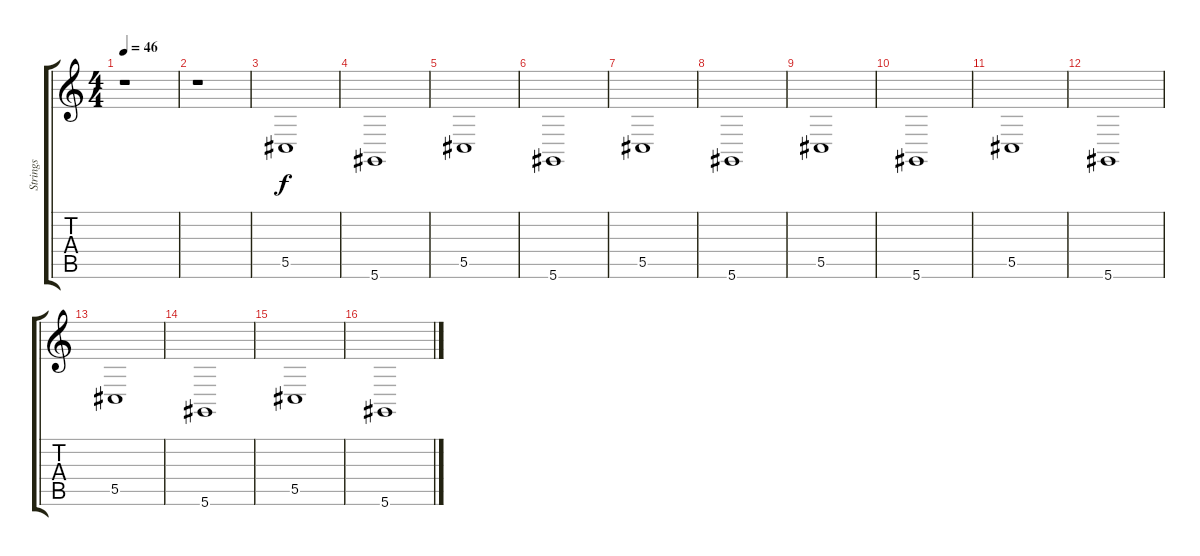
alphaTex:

\track ("Strings" "Strings") {instrument stringensemble2}
\staff {score tabs}
\tuning (Eb4 Bb3 Gb3 Db3 Ab2 Eb2) {hide}
\ts (4 4)
\tempo 46
\clef g2
\ks c
r.1{dy f instrument stringensemble2} |
r.1 |
5.5.1 |
5.6.1 |
5.5.1 |
5.6.1 |
5.5.1 |
5.6.1 |
5.5.1 |
5.6.1 |
5.5.1 |
5.6.1 |
5.5.1 |
5.6.1 |
5.5.1 |
5.6.1
